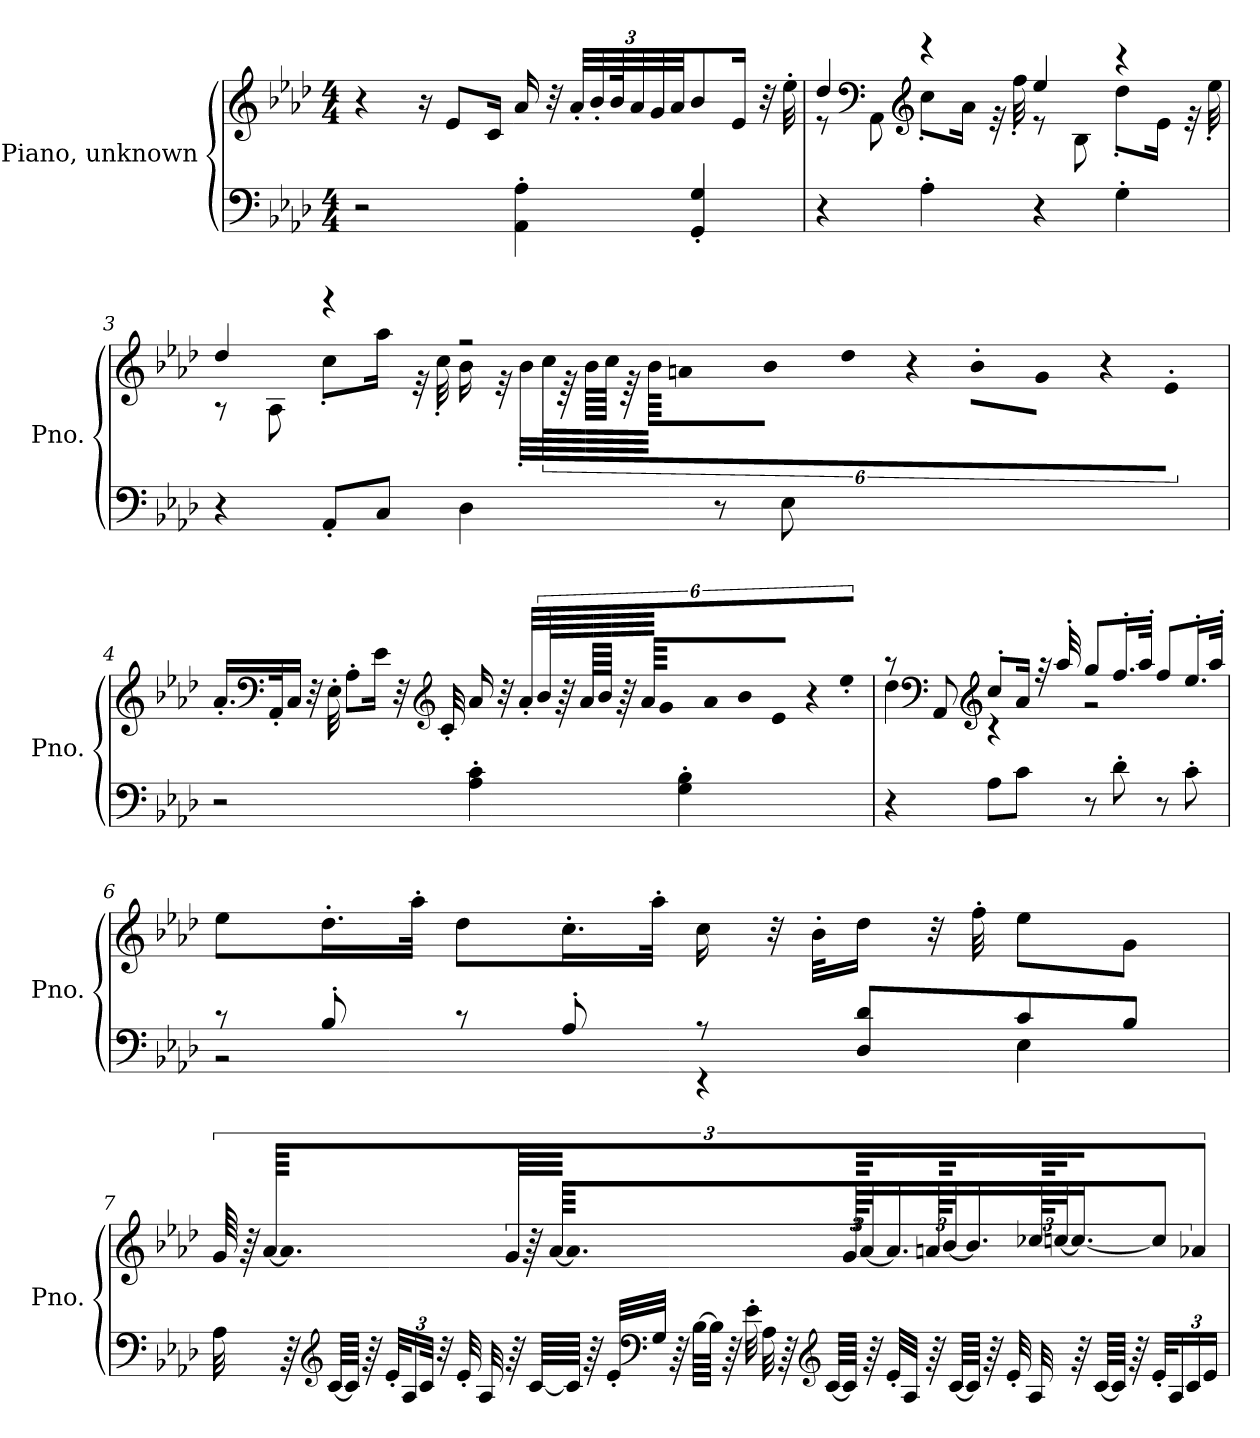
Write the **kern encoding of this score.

**kern	**kern
*part1	*part1
*staff2	*staff1
*I"Piano, unknown	*
*I'Pno.	*
*clefF4	*clefG2
*k[b-e-a-d-]	*k[b-e-a-d-]
*M4/4	*M4/4
*MM120	*MM120
=1	=1
2r	4r
.	16r
.	8e-/L
.	16c/Jk
4AA-\' 4A-\'	16a-/
.	32r
.	32a-'/LLL
.	32b-'/
*	*Xbrackettup
.	96b-/K
.	48a-/
.	32g/
.	32a-/JJ
4GG/' 4G/'	8b-/
.	16e-/Jk
.	32r
.	32ee-'\
=2	=2
*	*^
4r	4dd-/	8r
*	*clefF4	*
.	.	8AA-\
*	*clefG2	*
4A-'\	4r	8cc'\L
.	.	16a-\Jk
.	.	32r
.	.	32ff'\
4r	4ee-/	8r
.	.	8B-\
4G'\	4r	8dd-'\L
.	.	16e-\Jk
.	.	32r
.	.	32ee-'\
!!LO:LB:g=z	!!
=3	=3	=3
4r	4dd-/	8r
.	.	8A-\
8AA-'/L	4r	8cc'\L
8C/J	.	16aa-\Jk
.	.	32r
.	.	32cc'\
4D-\	2r	16b-\
.	.	32r
.	.	32b-'\LLL
*	*	*brackettup
.	.	96cc\JJJk
.	.	96r
.	.	96b-\LLLL
.	.	96cc\JJJJ
.	.	96r
.	.	96b-\KLLL
.	.	32an\
.	.	32b-\JJJ
8r	.	16dd-\
.	.	32r
.	.	32b-'\KLL
8E-\	.	16g\JJ
.	.	32r
.	.	32e-'\
*	*v	*v
!!LO:LB:g=z
=4	=4
2r	16.a-'/LL
*	*clefF4
.	32AA-'/K
.	16C/JJ
.	32r
.	32E-'\
.	8A-'\L
.	16e-\Jk
.	32r
*	*clefG2
.	32c'/
4A-\' 4c\'	16a-/
.	32r
.	32a-'/LLL
.	96b-/JJJk
.	96r
.	96a-/LLLL
.	96b-/JJJJ
.	96r
.	96a-/KLLL
.	32g/
.	32a-/JJ
4G\' 4B-\'	8b-/
.	16e-/Jk
.	32r
.	32ee-'\
!!LO:LB:g=z
=5	=5
*	*^
4r	8r	4dd-\
*	*clefF4	*
.	8AA-/	.
*	*clefG2	*
8A-\L	8cc'/L	4r
8c\J	16a-/Jk	.
.	32r	.
.	32aa-'/	.
8r	8gg/L	2r
8d-'\	16.ff'/L	.
.	32aa-'/JJk	.
8r	8ff/L	.
8c'\	16.ee-'/L	.
.	32aa-'/JJk	.
*	*v	*v
=6	=6
*^	*
8r	2r	8ee-\L
8B-'/	.	16.dd-'\L
.	.	32aa-'\JJk
8r	.	8dd-\L
8A-'/	.	16.cc'\L
.	.	32aa-'\JJk
8r	4r	16cc\
.	.	32r
.	.	32b-'\KLL
8D-/ 8d-/L	.	16dd-\JJ
.	.	32r
.	.	32ff'\
8c/	4E-\	8ee-\L
8B-/J	.	8g\J
*v	*v	*
!!LO:LB:g=z
=7	=7
32A-\	96g/
.	96r
.	[96a-/KKLL
64r	16.a-/]
*clefG2	*
[64c/LLLL	.
64c/JJJJ]	.
64r	.
32e-'/KLL	.
*Xbrackettup	*
24A-/	96g/JJkk
.	96r
.	[96a-/KKLL
.	16.a-/]
48c/JJk	.
32r	.
32e-'/	.
*	*Xbrackettup
32A-/	96g/KL
.	[48a-/J
64r	16.a-/]
[64c/LLLL	.
64c/JJJJ]	.
64r	.
32e-'/LLL	.
*clefF4	*
32G/JJJ	96an/KL
.	[48b-/J
64r	16.b-/]
[64B-\LLLL	.
64B-\JJJJ]	.
64r	.
32e-'\	.
32A-\	96cc-X/KL
.	[48ccn/J
64r	16.cc/J_
*clefG2	*
[64c/LLLL	.
64c/JJJJ]	.
64r	.
32e-'/LLL	.
32A-/JJJ	8cc/J]
64r	.
[64c/LLLL	.
64c/JJJJ]	.
64r	.
32e-'/	.
32A-/	4a-X/
64r	.
[64c/LLLL	.
64c/JJJJ]	.
64r	.
32e-'/KLL	.
24A-/	.
24c/	.
24e-/JJ	.
=	=
*-	*-
